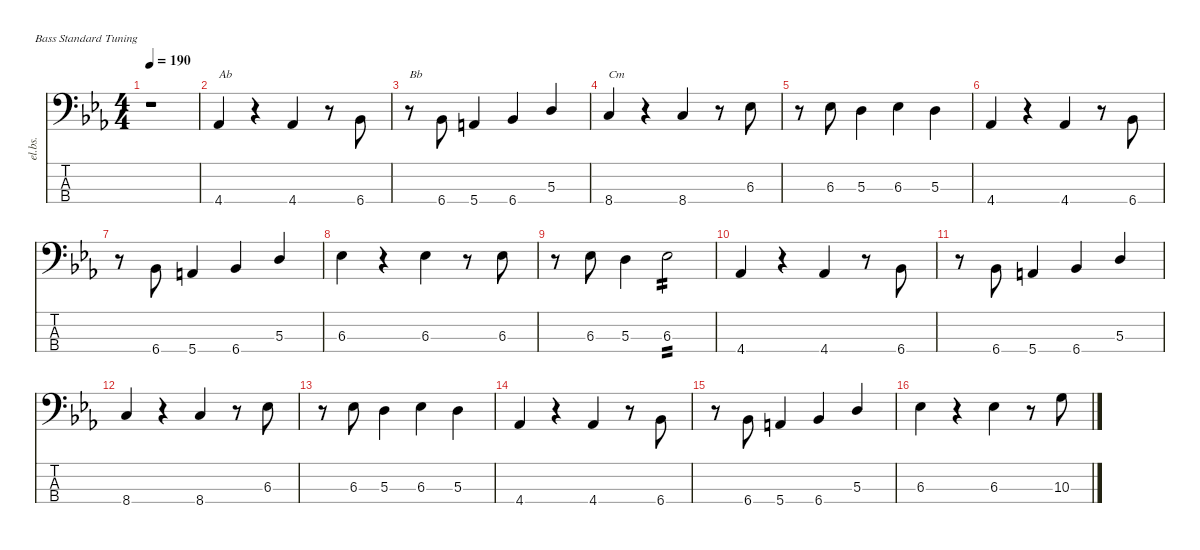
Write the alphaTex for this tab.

\defaultSystemsLayout 4
\hideDynamics
\bracketExtendMode nobrackets
\track ("Electric Bass" "el.bs.") {instrument electricbassfinger}
\staff {score tabs}
\tuning (G2 D2 A1 E1)
\ts (4 4)
\tempo 190
\clef f4
\ks cminor
r.1{dy mf instrument electricbassfinger beam Down} |
4.4{acc b}.4{txt "Ab" beam Up} r.4{beam Down} 4.4{acc b}.4{beam Up} r.8{beam Down} 6.4{acc b}.8{beam Up} |
r.8{txt "Bb" beam Down} 6.4{acc b}.8{beam Up} 5.4{acc forcenatural}.4{beam Up} 6.4{acc b}.4{beam Up} 5.3{acc forcenatural}.4{beam Up} |
8.4{acc forcenatural}.4{txt "Cm" beam Up} r.4{beam Down} 8.4{acc forcenatural}.4{beam Up} r.8{beam Down} 6.3{acc b}.8{beam Down} |
r.8{beam Down} 6.3{acc b}.8{beam Down} 5.3{acc forcenatural}.4{beam Down} 6.3{acc b}.4{beam Down} 5.3{acc forcenatural}.4{beam Down} |
4.4{acc b}.4{beam Up} r.4{beam Down} 4.4{acc b}.4{beam Up} r.8{beam Down} 6.4{acc b}.8{beam Up} |
r.8{beam Down} 6.4{acc b}.8{beam Up} 5.4{acc forcenatural}.4{beam Up} 6.4{acc b}.4{beam Up} 5.3{acc forcenatural}.4{beam Up} |
6.3{acc b}.4{beam Down} r.4{beam Down} 6.3{acc b}.4{beam Down} r.8{beam Down} 6.3{acc b}.8{beam Down} |
r.8{beam Down} 6.3{acc b}.8{beam Down} 5.3{acc forcenatural}.4{beam Down} 6.3{acc b}.2{tp 2 beam Down} |
4.4{acc b}.4{beam Up} r.4{beam Down} 4.4{acc b}.4{beam Up} r.8{beam Down} 6.4{acc b}.8{beam Up} |
r.8{beam Down} 6.4{acc b}.8{beam Up} 5.4{acc forcenatural}.4{beam Up} 6.4{acc b}.4{beam Up} 5.3{acc forcenatural}.4{beam Up} |
8.4{acc forcenatural}.4{beam Up} r.4{beam Down} 8.4{acc forcenatural}.4{beam Up} r.8{beam Down} 6.3{acc b}.8{beam Down} |
r.8{beam Down} 6.3{acc b}.8{beam Down} 5.3{acc forcenatural}.4{beam Down} 6.3{acc b}.4{beam Down} 5.3{acc forcenatural}.4{beam Down} |
4.4{acc b}.4{beam Up} r.4{beam Down} 4.4{acc b}.4{beam Up} r.8{beam Down} 6.4{acc b}.8{beam Up} |
r.8{beam Down} 6.4{acc b}.8{beam Up} 5.4{acc forcenatural}.4{beam Up} 6.4{acc b}.4{beam Up} 5.3{acc forcenatural}.4{beam Up} |
6.3{acc b}.4{beam Down} r.4{beam Down} 6.3{acc b}.4{beam Down} r.8{beam Down} 10.3{acc forcenatural}.8{beam Down}
